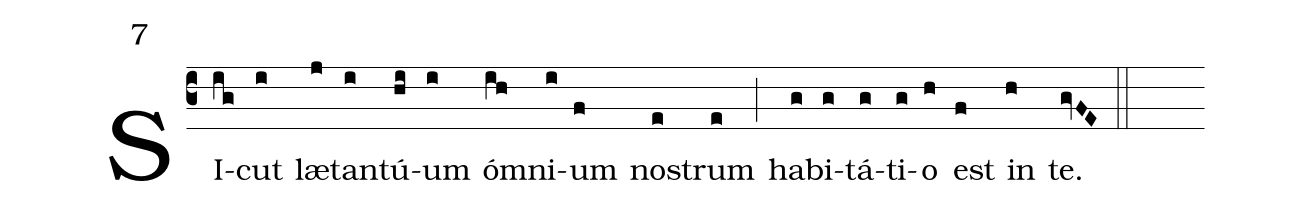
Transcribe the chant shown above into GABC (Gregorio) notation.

mode: 7;
%%
(c3)
SI(ig)cut(i) læ(j)tan(i)tú(hi)um(i) óm(ih)ni(i)um(f) no(e)strum(e) (;)
ha(g)bi(g)tá(g)ti(g)o(h) est(f) in(h) te.(gvFE) (::)
